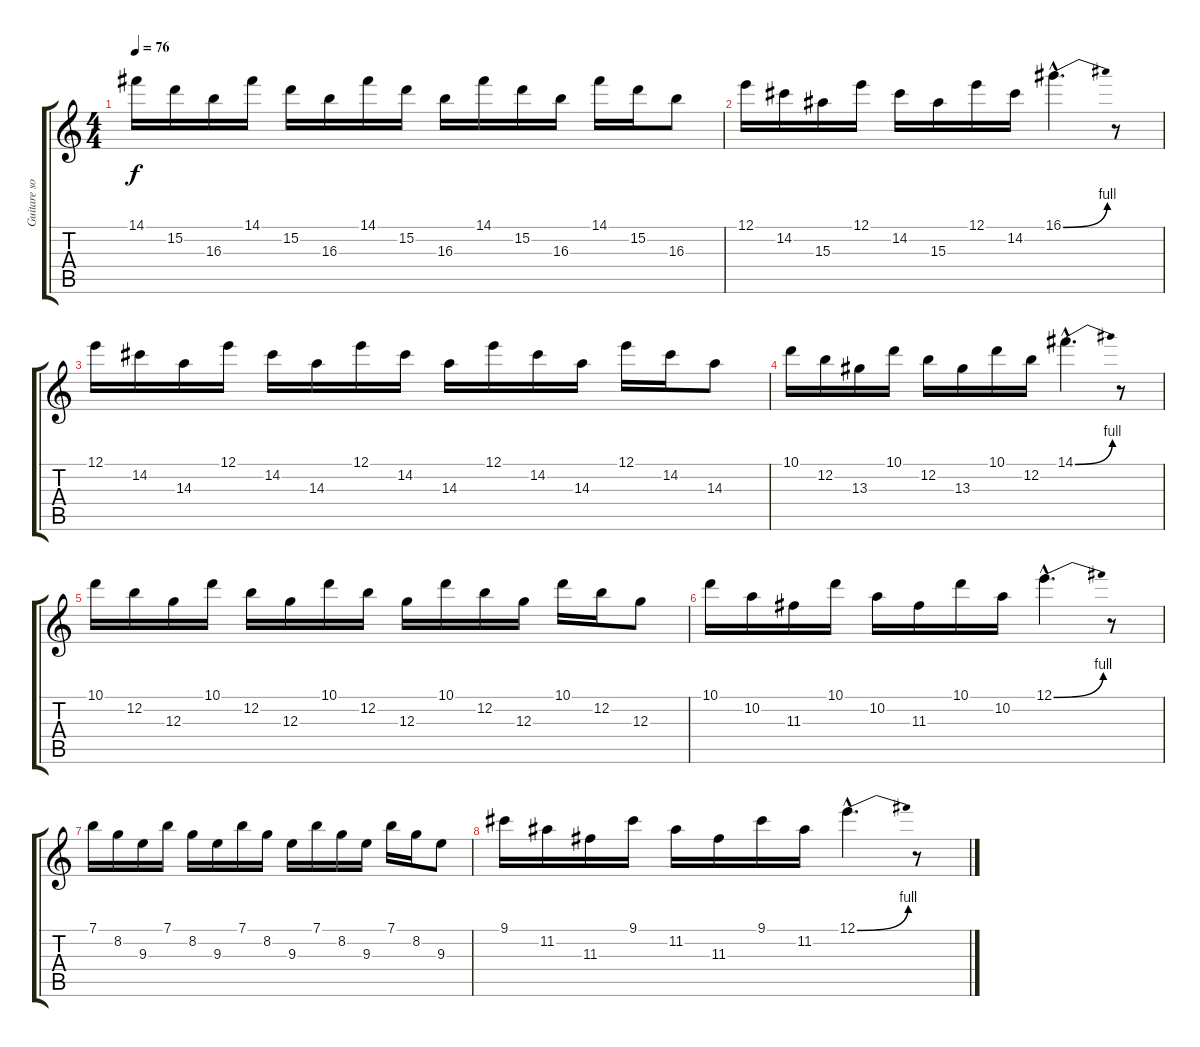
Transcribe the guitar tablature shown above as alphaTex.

\track ("Guitare solo 2" "Guitare so") {instrument distortionguitar}
\staff {score tabs}
\tuning (E4 B3 G3 D3 A2 E2) {hide}
\ts (4 4)
\tempo 76
\clef g2
\ks c
14.1.16{dy f volume 14} 15.2.16 16.3.16 14.1.16 15.2.16 16.3.16 14.1.16 15.2.16 16.3.16 14.1.16 15.2.16 16.3.16 14.1.16 15.2.16 16.3.8 |
12.1.16 14.2.16 15.3.16 12.1.16 14.2.16 15.3.16 12.1.16 14.2.16 16.1{be (bend 0 0 60 4) hac}.4{d} r.8 |
12.1.16{volume 8} 14.2.16 14.3.16 12.1.16 14.2.16 14.3.16 12.1.16 14.2.16 14.3.16 12.1.16 14.2.16 14.3.16 12.1.16 14.2.16 14.3.8 |
10.1.16 12.2.16 13.3.16 10.1.16 12.2.16 13.3.16 10.1.16 12.2.16 14.1{be (bend 0 0 60 4) hac}.4{d} r.8 |
10.1.16{volume 4} 12.2.16 12.3.16 10.1.16 12.2.16 12.3.16 10.1.16 12.2.16 12.3.16 10.1.16 12.2.16 12.3.16 10.1.16 12.2.16 12.3.8 |
10.1.16 10.2.16 11.3.16 10.1.16 10.2.16 11.3.16 10.1.16 10.2.16 12.1{be (bend 0 0 60 4) hac}.4{d} r.8 |
7.1.16{volume 0} 8.2.16 9.3.16 7.1.16 8.2.16 9.3.16 7.1.16 8.2.16 9.3.16 7.1.16 8.2.16 9.3.16 7.1.16 8.2.16 9.3.8 |
9.1.16 11.2.16 11.3.16 9.1.16 11.2.16 11.3.16 9.1.16 11.2.16 12.1{be (bend 0 0 60 4) hac}.4{d} r.8
